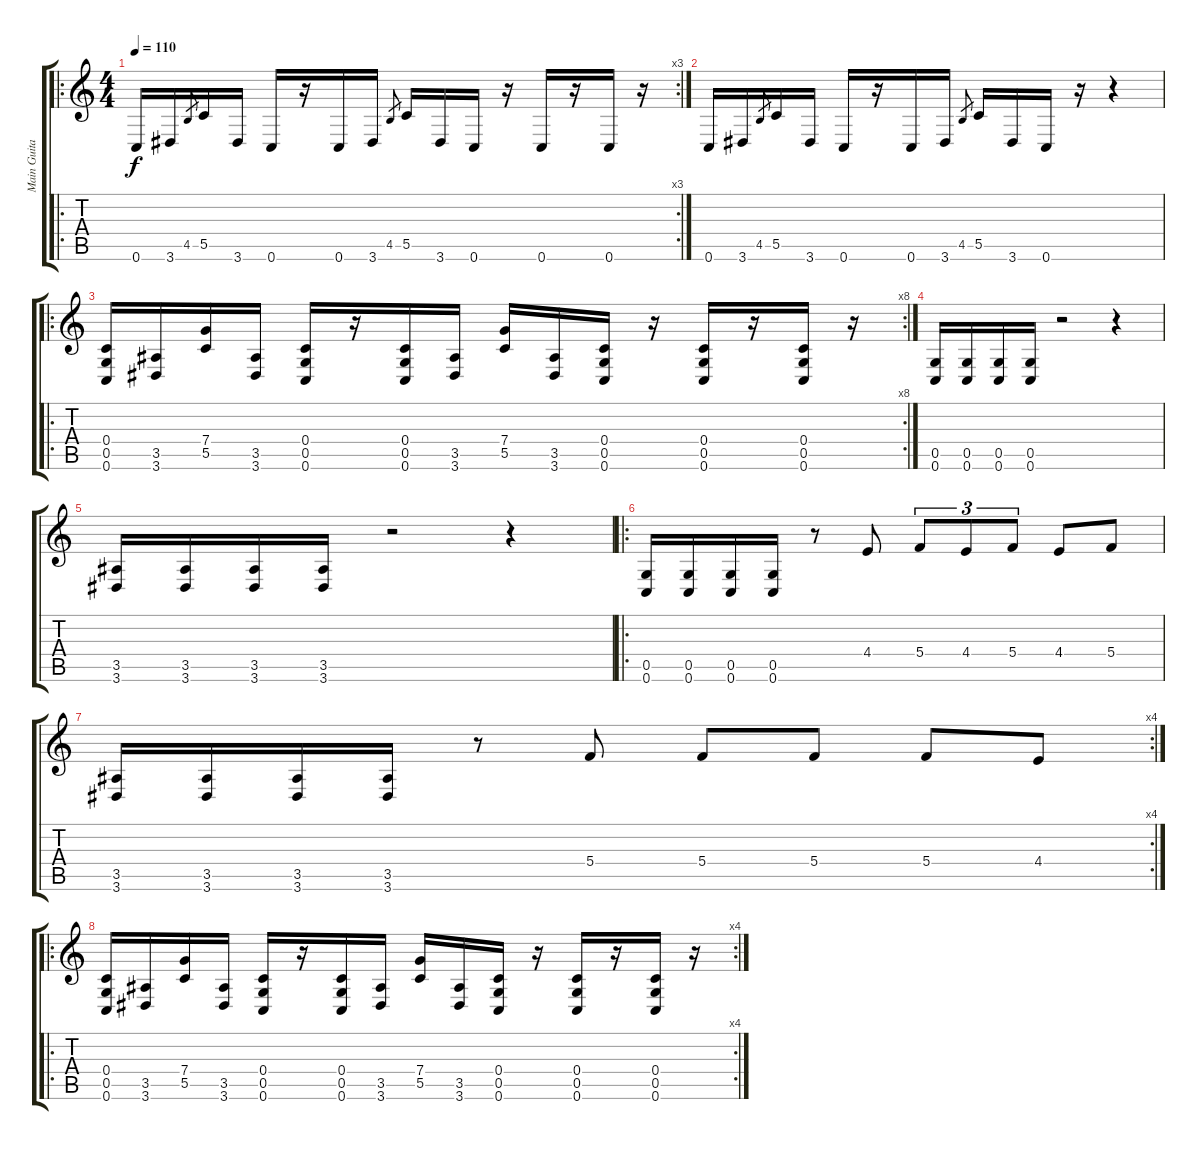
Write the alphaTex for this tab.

\track ("Main Guitar" "Main Guita") {instrument distortionguitar}
\staff {score tabs}
\tuning (D4 A3 F3 C3 G2 C2) {hide}
\ro
\rc 3
\ts (4 4)
\tempo 110
\clef g2
\ks c
0.6.16{dy f instrument electricguitarjazz} 3.6.16 4.5.8{gr} 5.5.16 3.6.16 0.6.16 r.16 0.6.16 3.6.16 4.5.8{gr} 5.5.16 3.6.16 0.6.16 r.16 0.6.16 r.16 0.6.16 r.16 |
0.6.16 3.6.16 4.5.8{gr} 5.5.16 3.6.16 0.6.16 r.16 0.6.16 3.6.16 4.5.8{gr} 5.5.16 3.6.16 0.6.16 r.16 r.4 |
\ro
\rc 8
(0.4 0.5 0.6).16{instrument distortionguitar} (3.5 3.6).16 (7.4 5.5).16 (3.5 3.6).16 (0.4 0.5 0.6).16 r.16 (0.4 0.5 0.6).16 (3.5 3.6).16 (7.4 5.5).16 (3.5 3.6).16 (0.4 0.5 0.6).16 r.16 (0.4 0.5 0.6).16 r.16 (0.4 0.5 0.6).16 r.16 |
(0.5 0.6).16 (0.5 0.6).16 (0.5 0.6).16 (0.5 0.6).16 r.2 r.4 |
(3.5 3.6).16 (3.5 3.6).16 (3.5 3.6).16 (3.5 3.6).16 r.2 r.4 |
\ro
(0.5 0.6).16 (0.5 0.6).16 (0.5 0.6).16 (0.5 0.6).16 r.8 4.4.8 5.4.8{tu (3 2)} 4.4.8{tu (3 2)} 5.4.8{tu (3 2)} 4.4.8 5.4.8 |
\rc 4
(3.5 3.6).16 (3.5 3.6).16 (3.5 3.6).16 (3.5 3.6).16 r.8 5.4.8 5.4.8 5.4.8 5.4.8 4.4.8 |
\ro
\rc 4
(0.4 0.5 0.6).16 (3.5 3.6).16 (7.4 5.5).16 (3.5 3.6).16 (0.4 0.5 0.6).16 r.16 (0.4 0.5 0.6).16 (3.5 3.6).16 (7.4 5.5).16 (3.5 3.6).16 (0.4 0.5 0.6).16 r.16 (0.4 0.5 0.6).16 r.16 (0.4 0.5 0.6).16 r.16
